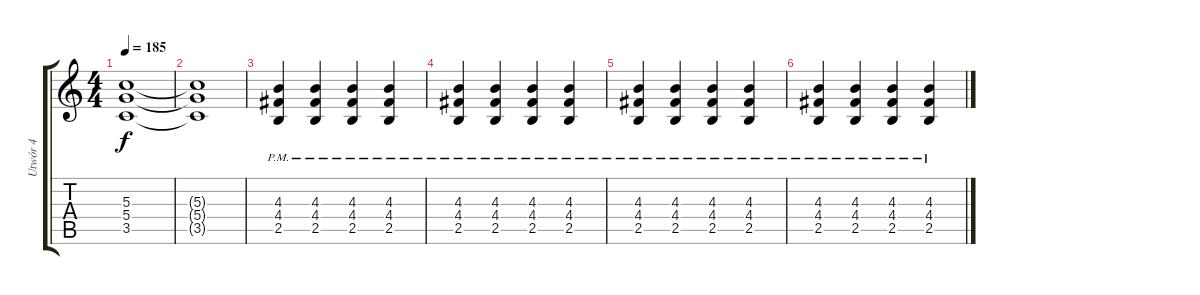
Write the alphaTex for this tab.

\track ("Utwór 4" "Utwór 4") {instrument overdrivenguitar}
\staff {score tabs}
\tuning (E4 B3 G3 D3 A2 E2) {hide}
\ts (4 4)
\tempo 185
\clef g2
\ks c
(5.3 5.4 3.5).1{dy f} |
(5.3{t} 5.4{t} 3.5{t}).1 |
(4.3{pm} 4.4{pm} 2.5{pm}).4 (4.3{pm} 4.4{pm} 2.5{pm}).4 (4.3{pm} 4.4{pm} 2.5{pm}).4 (4.3{pm} 4.4{pm} 2.5{pm}).4 |
(4.3{pm} 4.4{pm} 2.5{pm}).4 (4.3{pm} 4.4{pm} 2.5{pm}).4 (4.3{pm} 4.4{pm} 2.5{pm}).4 (4.3{pm} 4.4{pm} 2.5{pm}).4 |
(4.3{pm} 4.4{pm} 2.5{pm}).4 (4.3{pm} 4.4{pm} 2.5{pm}).4 (4.3{pm} 4.4{pm} 2.5{pm}).4 (4.3{pm} 4.4{pm} 2.5{pm}).4 |
(4.3{pm} 4.4{pm} 2.5{pm}).4 (4.3{pm} 4.4{pm} 2.5{pm}).4 (4.3{pm} 4.4{pm} 2.5{pm}).4 (4.3{pm} 4.4{pm} 2.5{pm}).4
